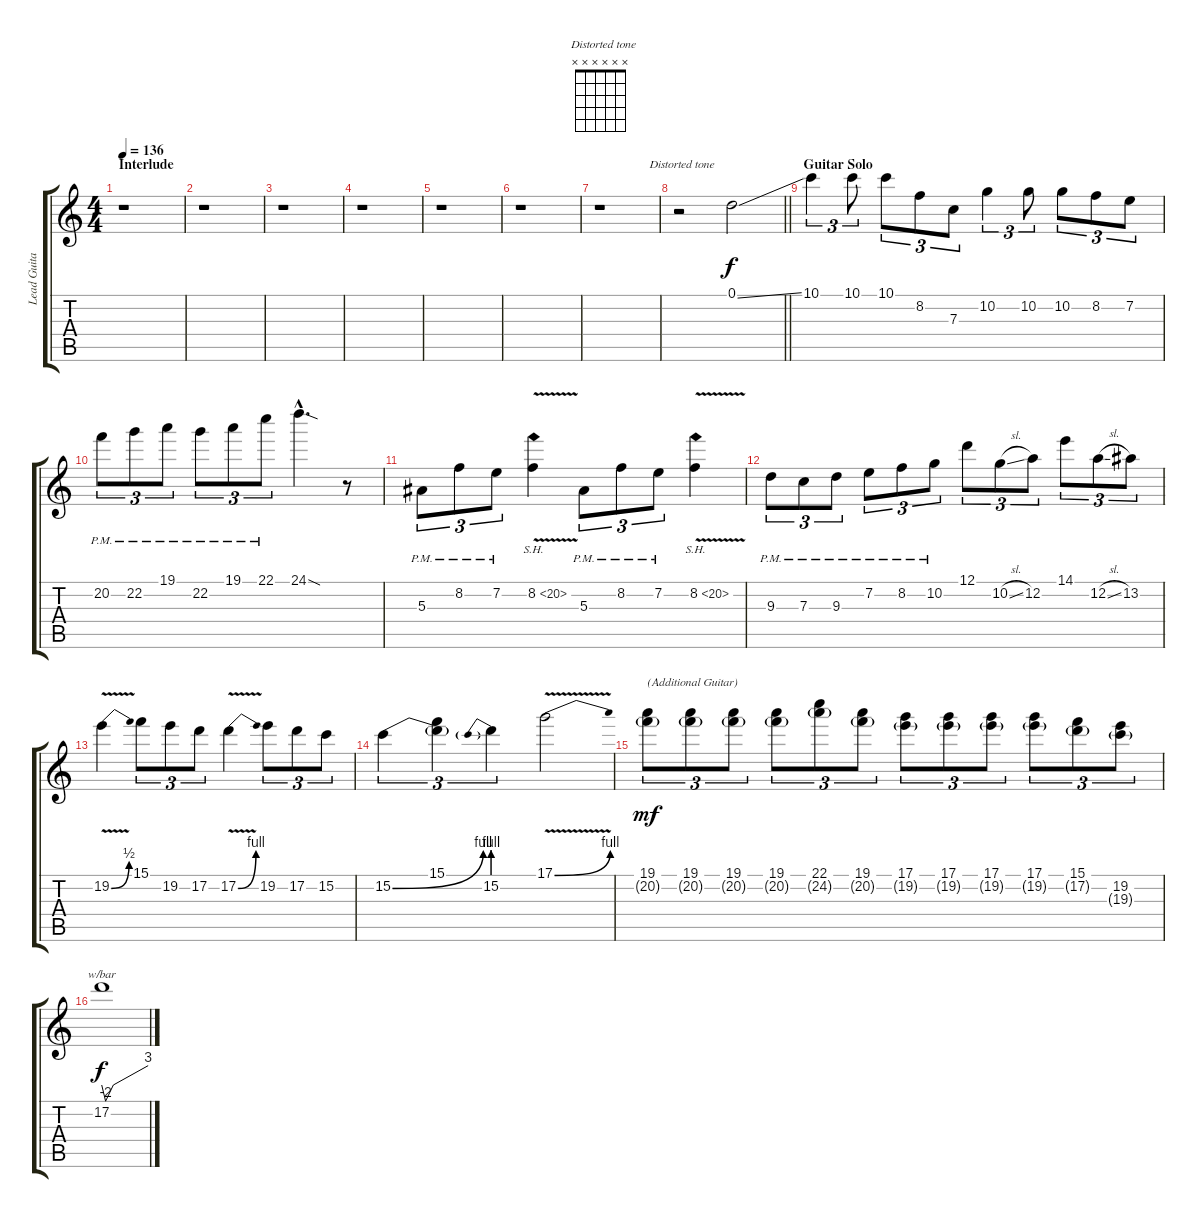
\track ("Lead Guitar" "Lead Guita") {instrument distortionguitar}
\staff {score tabs}
\tuning (D4 A3 F3 C3 G2 D2) {hide}
\chord ("  Distorted tone" x x x x x x)
\ts (4 4)
\section ("" "Interlude")
\tempo 136
\clef g2
\ks c
r.1{dy f} |
r.1 |
r.1 |
r.1 |
r.1 |
r.1 |
r.1 |
\barLineRight lightlight
r.2{ch "  Distorted tone" volume 12 instrument distortionguitar} 0.1{ss}.2 |
\section ("" "Guitar Solo")
10.1.4{tu (3 2)} 10.1.8{tu (3 2)} 10.1.8{tu (3 2)} 8.2.8{tu (3 2)} 7.3.8{tu (3 2)} 10.2.4{tu (3 2)} 10.2.8{tu (3 2)} 10.2.8{tu (3 2)} 8.2.8{tu (3 2)} 7.2.8{tu (3 2)} |
20.2{pm}.8{tu (3 2)} 22.2{pm}.8{tu (3 2)} 19.1{pm}.8{tu (3 2)} 22.2{pm}.8{tu (3 2)} 19.1{pm}.8{tu (3 2)} 22.1{pm}.8{tu (3 2)} 24.1{sod hac}.4{d} r.8 |
5.3{pm}.8{tu (3 2)} 8.2{pm}.8{tu (3 2)} 7.2{pm}.8{tu (3 2)} 8.2{sh 12 v}.4 5.3{pm}.8{tu (3 2)} 8.2{pm}.8{tu (3 2)} 7.2{pm}.8{tu (3 2)} 8.2{sh 12 v}.4 |
9.3{pm}.8{tu (3 2)} 7.3{pm}.8{tu (3 2)} 9.3{pm}.8{tu (3 2)} 7.2{pm}.8{tu (3 2)} 8.2{pm}.8{tu (3 2)} 10.2{pm}.8{tu (3 2)} 12.1.8{tu (3 2)} 10.2{sl}.8{tu (3 2)} 12.2.8{tu (3 2)} 14.1.8{tu (3 2)} 12.2{sl}.8{tu (3 2)} 13.2.8{tu (3 2)} |
19.2{be (bend 0 0 60 2) v}.4 15.1.8{tu (3 2)} 19.2.8{tu (3 2)} 17.2.8{tu (3 2)} 17.2{be (bend 0 0 60 4) v}.4 19.2.8{tu (3 2)} 17.2.8{tu (3 2)} 15.2.8{tu (3 2)} |
15.2{be (bend 0 0 60 4)}.4{tu (3 2)} (15.1 15.2{t}).4{tu (3 2)} 15.2{be (prebend 0 4 60 4)}.4{tu (3 2)} 17.1{be (bend 0 0 60 4) v}.2 |
(19.1 20.2{g}).8{tu (3 2) txt "(Additional Guitar)" dy mf} (19.1 20.2{g}).8{tu (3 2)} (19.1 20.2{g}).8{tu (3 2)} (19.1 20.2{g}).8{tu (3 2)} (22.1 24.2{g}).8{tu (3 2)} (19.1 20.2{g}).8{tu (3 2)} (17.1 19.2{g}).8{tu (3 2)} (17.1 19.2{g}).8{tu (3 2)} (17.1 19.2{g}).8{tu (3 2)} (17.1 19.2{g}).8{tu (3 2)} (15.1 17.2{g}).8{tu (3 2)} (19.2 19.3{g}).8{tu (3 2)} |
17.2.1{tbe (custom default 0 0 5 -8 15 0 60 12) dy f}
